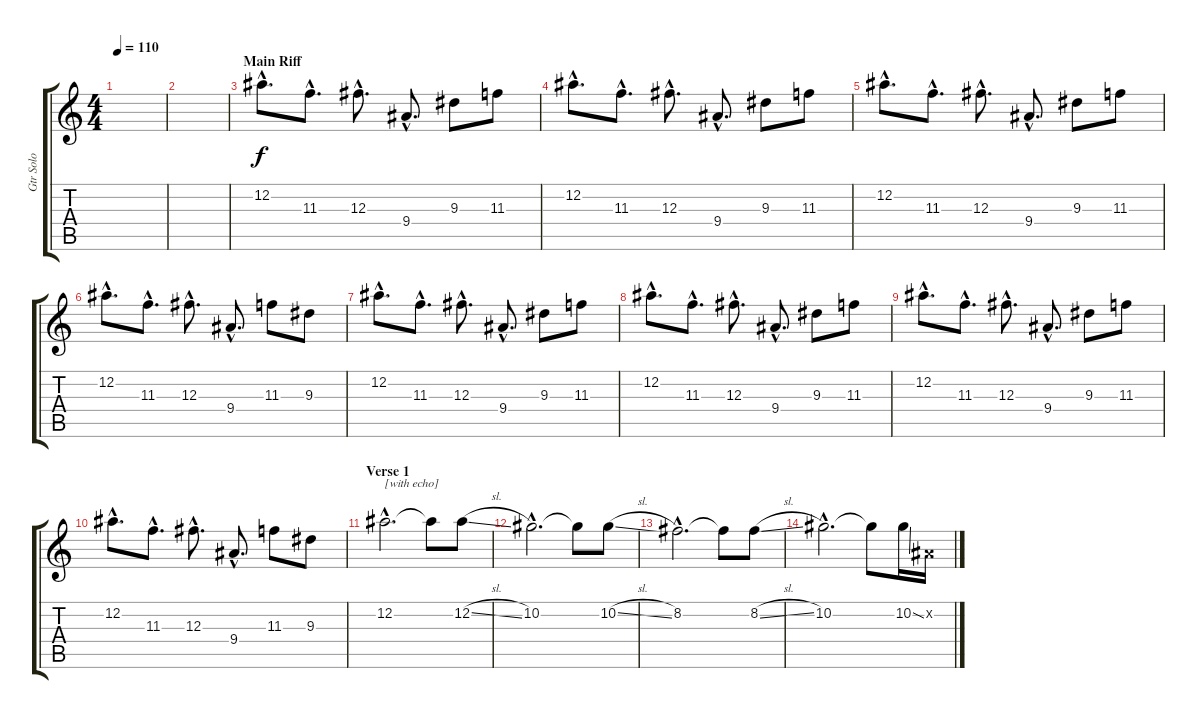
\track ("Gtr Solo" "Gtr Solo") {instrument distortionguitar}
\staff {score tabs}
\tuning (Eb4 Bb3 Gb3 Db3 Ab2 Eb2) {hide}
\ts (4 4)
\tempo 110
\clef g2
\ks c
|
|
\section ("" "Main Riff")
12.2{hac}.8{d} 11.3{hac}.8{d} 12.3{hac}.8{d} 9.4{hac}.8{d} 9.3.8 11.3.8 |
12.2{hac}.8{d} 11.3{hac}.8{d} 12.3{hac}.8{d} 9.4{hac}.8{d} 9.3.8 11.3.8 |
12.2{hac}.8{d} 11.3{hac}.8{d} 12.3{hac}.8{d} 9.4{hac}.8{d} 9.3.8 11.3.8 |
12.2{hac}.8{d} 11.3{hac}.8{d} 12.3{hac}.8{d} 9.4{hac}.8{d} 11.3.8 9.3.8 |
12.2{hac}.8{d} 11.3{hac}.8{d} 12.3{hac}.8{d} 9.4{hac}.8{d} 9.3.8 11.3.8 |
12.2{hac}.8{d} 11.3{hac}.8{d} 12.3{hac}.8{d} 9.4{hac}.8{d} 9.3.8 11.3.8 |
12.2{hac}.8{d} 11.3{hac}.8{d} 12.3{hac}.8{d} 9.4{hac}.8{d} 9.3.8 11.3.8 |
12.2{hac}.8{d} 11.3{hac}.8{d} 12.3{hac}.8{d} 9.4{hac}.8{d} 11.3.8 9.3.8 |
\section ("" "Verse 1")
12.2{hac}.2{d txt "[with echo]" volume 0} 12.2{t}.8 12.2{sl}.8{volume 16} |
10.2{hac}.2{d volume 0} 10.2{t}.8 10.2{sl}.8{volume 16} |
8.2{hac}.2{d volume 0} 8.2{t}.8 8.2{sl}.8{volume 16} |
10.2{hac}.2{d} 10.2{t}.8 10.2{ss}.16 0.2{x}.16
